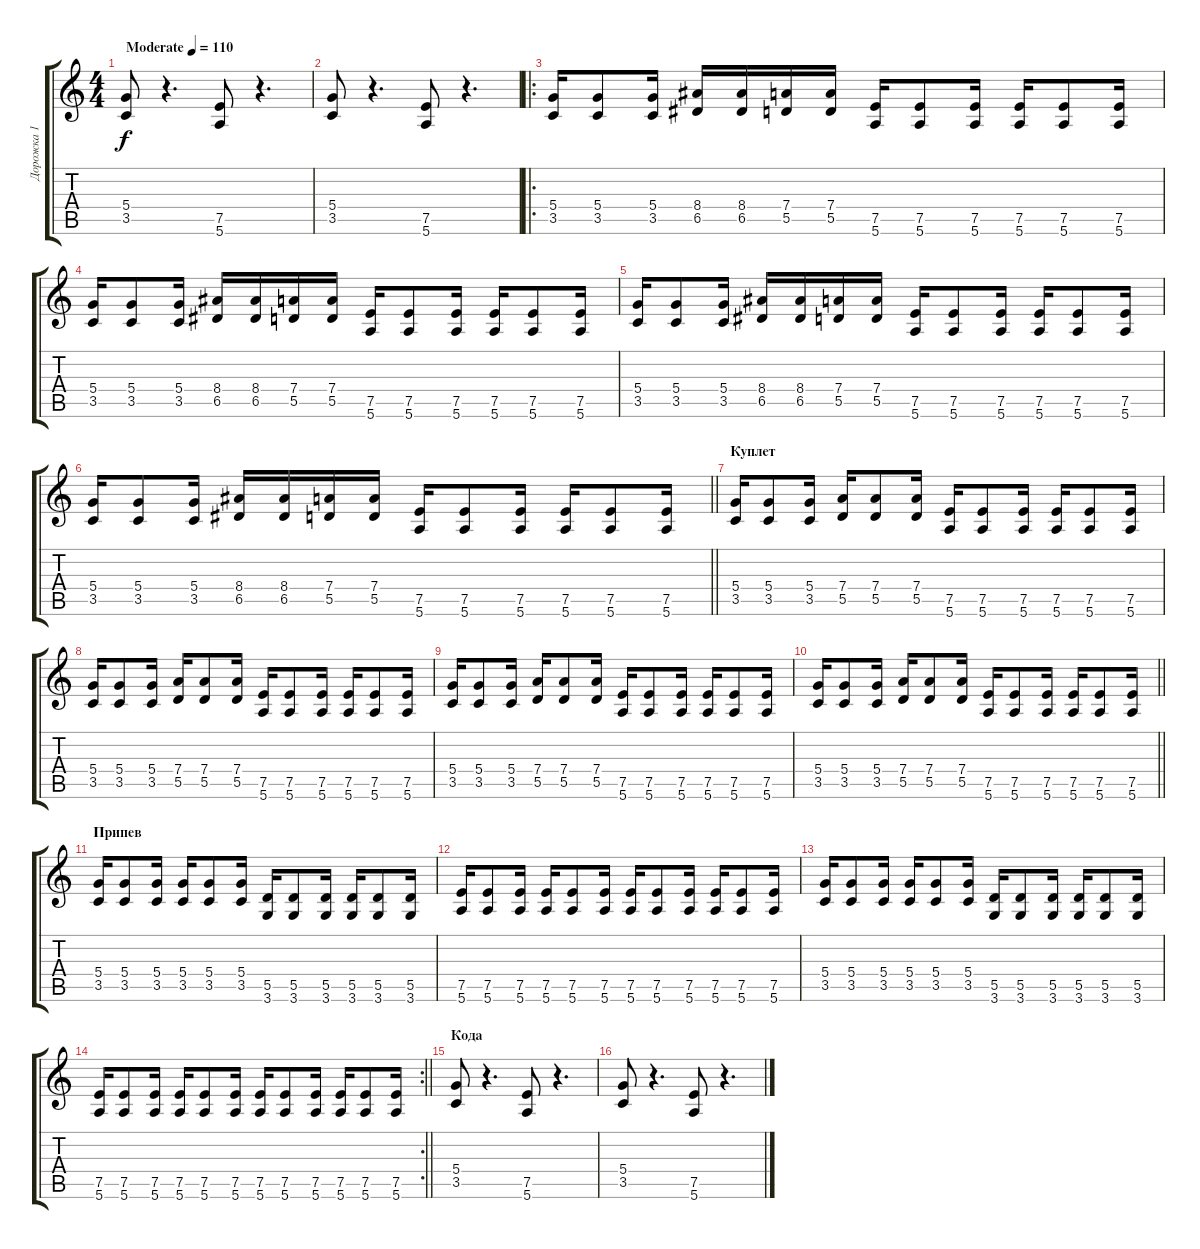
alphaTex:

\track ("Дорожка 1" "Дорожка 1") {instrument overdrivenguitar}
\staff {score tabs}
\tuning (E4 B3 G3 D3 A2 E2) {hide}
\ts (4 4)
\tempo (110 "Moderate")
\clef g2
\ks c
(5.4 3.5).8{dy f instrument overdrivenguitar} r.4{d} (7.5 5.6).8 r.4{d} |
(5.4 3.5).8 r.4{d} (7.5 5.6).8 r.4{d} |
\ro
(5.4 3.5).16 (5.4 3.5).8 (5.4 3.5).16 (8.4 6.5).16 (8.4 6.5).16 (7.4 5.5).16 (7.4 5.5).16 (7.5 5.6).16 (7.5 5.6).8 (7.5 5.6).16 (7.5 5.6).16 (7.5 5.6).8 (7.5 5.6).16 |
(5.4 3.5).16 (5.4 3.5).8 (5.4 3.5).16 (8.4 6.5).16 (8.4 6.5).16 (7.4 5.5).16 (7.4 5.5).16 (7.5 5.6).16 (7.5 5.6).8 (7.5 5.6).16 (7.5 5.6).16 (7.5 5.6).8 (7.5 5.6).16 |
(5.4 3.5).16 (5.4 3.5).8 (5.4 3.5).16 (8.4 6.5).16 (8.4 6.5).16 (7.4 5.5).16 (7.4 5.5).16 (7.5 5.6).16 (7.5 5.6).8 (7.5 5.6).16 (7.5 5.6).16 (7.5 5.6).8 (7.5 5.6).16 |
\barLineRight lightlight
(5.4 3.5).16 (5.4 3.5).8 (5.4 3.5).16 (8.4 6.5).16 (8.4 6.5).16 (7.4 5.5).16 (7.4 5.5).16 (7.5 5.6).16 (7.5 5.6).8 (7.5 5.6).16 (7.5 5.6).16 (7.5 5.6).8 (7.5 5.6).16 |
\section ("" "Куплет")
(5.4 3.5).16 (5.4 3.5).8 (5.4 3.5).16 (7.4 5.5).16 (7.4 5.5).8 (7.4 5.5).16 (7.5 5.6).16 (7.5 5.6).8 (7.5 5.6).16 (7.5 5.6).16 (7.5 5.6).8 (7.5 5.6).16 |
(5.4 3.5).16 (5.4 3.5).8 (5.4 3.5).16 (7.4 5.5).16 (7.4 5.5).8 (7.4 5.5).16 (7.5 5.6).16 (7.5 5.6).8 (7.5 5.6).16 (7.5 5.6).16 (7.5 5.6).8 (7.5 5.6).16 |
(5.4 3.5).16 (5.4 3.5).8 (5.4 3.5).16 (7.4 5.5).16 (7.4 5.5).8 (7.4 5.5).16 (7.5 5.6).16 (7.5 5.6).8 (7.5 5.6).16 (7.5 5.6).16 (7.5 5.6).8 (7.5 5.6).16 |
\barLineRight lightlight
(5.4 3.5).16 (5.4 3.5).8 (5.4 3.5).16 (7.4 5.5).16 (7.4 5.5).8 (7.4 5.5).16 (7.5 5.6).16 (7.5 5.6).8 (7.5 5.6).16 (7.5 5.6).16 (7.5 5.6).8 (7.5 5.6).16 |
\section ("" "Припев")
(5.4 3.5).16 (5.4 3.5).8 (5.4 3.5).16 (5.4 3.5).16 (5.4 3.5).8 (5.4 3.5).16 (5.5 3.6).16 (5.5 3.6).8 (5.5 3.6).16 (5.5 3.6).16 (5.5 3.6).8 (5.5 3.6).16 |
(7.5 5.6).16 (7.5 5.6).8 (7.5 5.6).16 (7.5 5.6).16 (7.5 5.6).8 (7.5 5.6).16 (7.5 5.6).16 (7.5 5.6).8 (7.5 5.6).16 (7.5 5.6).16 (7.5 5.6).8 (7.5 5.6).16 |
(5.4 3.5).16 (5.4 3.5).8 (5.4 3.5).16 (5.4 3.5).16 (5.4 3.5).8 (5.4 3.5).16 (5.5 3.6).16 (5.5 3.6).8 (5.5 3.6).16 (5.5 3.6).16 (5.5 3.6).8 (5.5 3.6).16 |
\rc 2
\barLineRight lightlight
(7.5 5.6).16 (7.5 5.6).8 (7.5 5.6).16 (7.5 5.6).16 (7.5 5.6).8 (7.5 5.6).16 (7.5 5.6).16 (7.5 5.6).8 (7.5 5.6).16 (7.5 5.6).16 (7.5 5.6).8 (7.5 5.6).16 |
\section ("" "Кода")
(5.4 3.5).8 r.4{d} (7.5 5.6).8 r.4{d} |
(5.4 3.5).8 r.4{d} (7.5 5.6).8 r.4{d}
